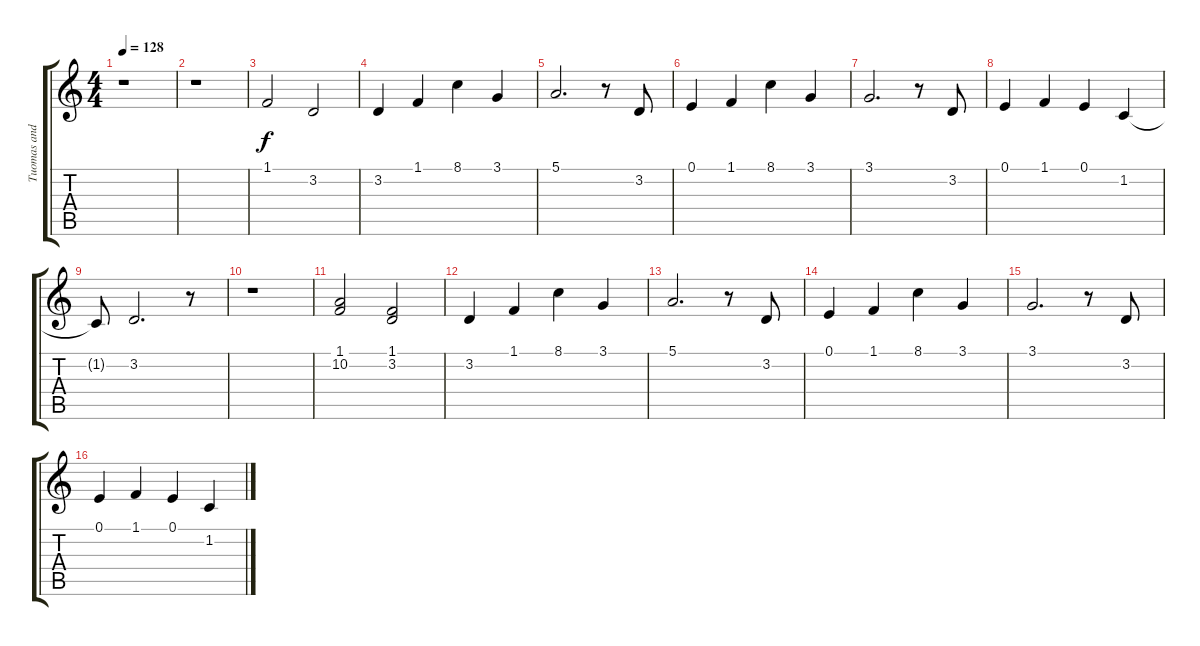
\track ("Tuomas and Anette" "Tuomas and") {instrument acousticgrandpiano}
\staff {score tabs}
\tuning (E4 B3 G3 D3 A2 E2) {hide}
\ts (4 4)
\tempo 128
\clef g2
\ks c
r.1{dy f} |
r.1 |
1.1.2{volume 16} 3.2.2 |
3.2.4 1.1.4 8.1.4 3.1.4 |
5.1.2{d} r.8 3.2.8 |
0.1.4 1.1.4 8.1.4 3.1.4 |
3.1.2{d} r.8 3.2.8 |
0.1.4 1.1.4 0.1.4 1.2.4 |
1.2{t}.8 3.2.2{d} r.8 |
r.1 |
(1.1 10.2).2{volume 16} (1.1 3.2).2 |
3.2.4 1.1.4 8.1.4 3.1.4 |
5.1.2{d} r.8 3.2.8 |
0.1.4 1.1.4 8.1.4 3.1.4 |
3.1.2{d} r.8 3.2.8 |
0.1.4 1.1.4 0.1.4 1.2.4
